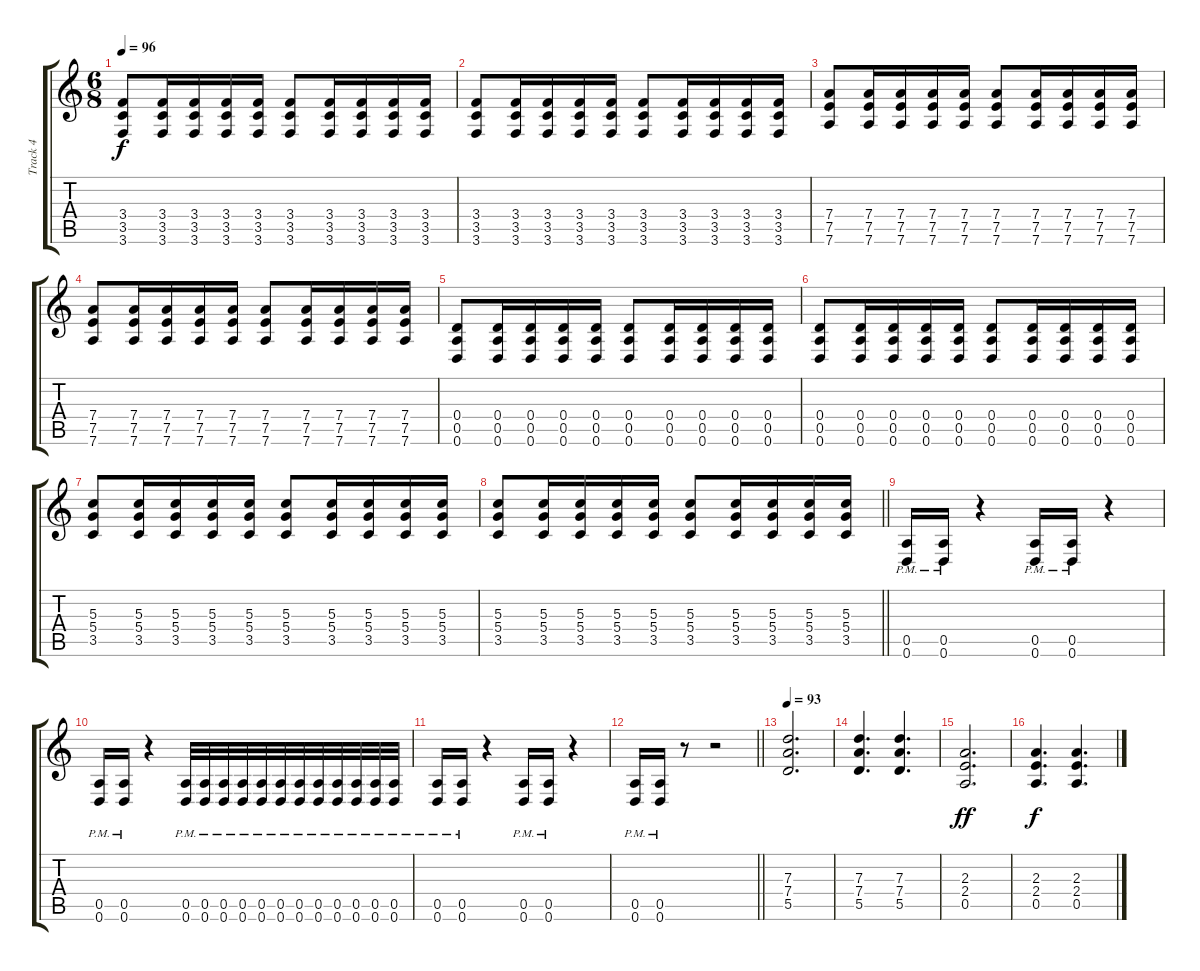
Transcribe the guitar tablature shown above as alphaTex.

\track ("Track 4" "Track 4") {instrument distortionguitar}
\staff {score tabs}
\tuning (E4 B3 G3 D3 A2 D2) {hide}
\ts (6 8)
\tempo 96
\clef g2
\ks c
(3.4 3.5 3.6).8{dy f} (3.4 3.5 3.6).16 (3.4 3.5 3.6).16 (3.4 3.5 3.6).16 (3.4 3.5 3.6).16 (3.4 3.5 3.6).8 (3.4 3.5 3.6).16 (3.4 3.5 3.6).16 (3.4 3.5 3.6).16 (3.4 3.5 3.6).16 |
(3.4 3.5 3.6).8 (3.4 3.5 3.6).16 (3.4 3.5 3.6).16 (3.4 3.5 3.6).16 (3.4 3.5 3.6).16 (3.4 3.5 3.6).8 (3.4 3.5 3.6).16 (3.4 3.5 3.6).16 (3.4 3.5 3.6).16 (3.4 3.5 3.6).16 |
(7.4 7.5 7.6).8 (7.4 7.5 7.6).16 (7.4 7.5 7.6).16 (7.4 7.5 7.6).16 (7.4 7.5 7.6).16 (7.4 7.5 7.6).8 (7.4 7.5 7.6).16 (7.4 7.5 7.6).16 (7.4 7.5 7.6).16 (7.4 7.5 7.6).16 |
(7.4 7.5 7.6).8 (7.4 7.5 7.6).16 (7.4 7.5 7.6).16 (7.4 7.5 7.6).16 (7.4 7.5 7.6).16 (7.4 7.5 7.6).8 (7.4 7.5 7.6).16 (7.4 7.5 7.6).16 (7.4 7.5 7.6).16 (7.4 7.5 7.6).16 |
(0.4 0.5 0.6).8 (0.4 0.5 0.6).16 (0.4 0.5 0.6).16 (0.4 0.5 0.6).16 (0.4 0.5 0.6).16 (0.4 0.5 0.6).8 (0.4 0.5 0.6).16 (0.4 0.5 0.6).16 (0.4 0.5 0.6).16 (0.4 0.5 0.6).16 |
(0.4 0.5 0.6).8 (0.4 0.5 0.6).16 (0.4 0.5 0.6).16 (0.4 0.5 0.6).16 (0.4 0.5 0.6).16 (0.4 0.5 0.6).8 (0.4 0.5 0.6).16 (0.4 0.5 0.6).16 (0.4 0.5 0.6).16 (0.4 0.5 0.6).16 |
(5.3 5.4 3.5).8 (5.3 5.4 3.5).16 (5.3 5.4 3.5).16 (5.3 5.4 3.5).16 (5.3 5.4 3.5).16 (5.3 5.4 3.5).8 (5.3 5.4 3.5).16 (5.3 5.4 3.5).16 (5.3 5.4 3.5).16 (5.3 5.4 3.5).16 |
\barLineRight lightlight
(5.3 5.4 3.5).8 (5.3 5.4 3.5).16 (5.3 5.4 3.5).16 (5.3 5.4 3.5).16 (5.3 5.4 3.5).16 (5.3 5.4 3.5).8 (5.3 5.4 3.5).16 (5.3 5.4 3.5).16 (5.3 5.4 3.5).16 (5.3 5.4 3.5).16 |
(0.5{pm} 0.6{pm}).16{volume 15 balance 16} (0.5{pm} 0.6{pm}).16 r.4 (0.5{pm} 0.6{pm}).16 (0.5{pm} 0.6{pm}).16 r.4 |
(0.5{pm} 0.6{pm}).16 (0.5{pm} 0.6{pm}).16 r.4 (0.5{pm} 0.6{pm}).32 (0.5{pm} 0.6{pm}).32 (0.5{pm} 0.6{pm}).32 (0.5{pm} 0.6{pm}).32 (0.5{pm} 0.6{pm}).32 (0.5{pm} 0.6{pm}).32 (0.5{pm} 0.6{pm}).32 (0.5{pm} 0.6{pm}).32 (0.5{pm} 0.6{pm}).32 (0.5{pm} 0.6{pm}).32 (0.5{pm} 0.6{pm}).32 (0.5{pm} 0.6{pm}).32 |
(0.5{pm} 0.6{pm}).16 (0.5{pm} 0.6{pm}).16 r.4 (0.5{pm} 0.6{pm}).16 (0.5{pm} 0.6{pm}).16 r.4 |
\barLineRight lightlight
(0.5{pm} 0.6{pm}).16 (0.5{pm} 0.6{pm}).16 r.8 r.2 |
\tempo 93
(7.3 7.4 5.5).2{d volume 11 balance 16} |
(7.3 7.4 5.5).4{d} (7.3 7.4 5.5).4{d} |
(2.3 2.4 0.5).2{d dy ff} |
(2.3 2.4 0.5).4{d dy f} (2.3 2.4 0.5).4{d}
